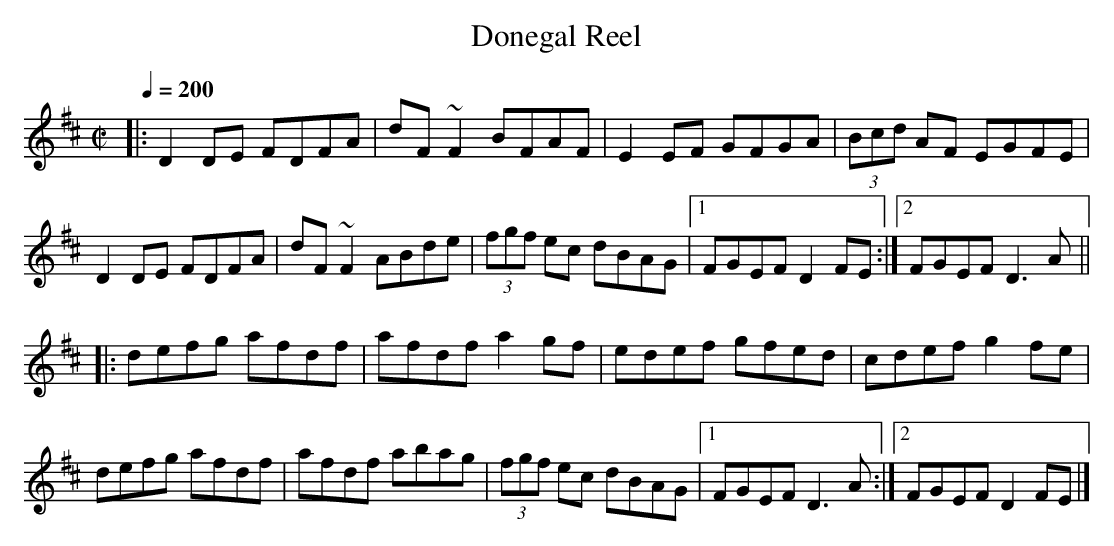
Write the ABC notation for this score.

X:1
T:Donegal Reel
M:C|
L:1/8
Q:1/4=200
K:D
|:D2DE FDFA|dF~F2 BFAF|E2EF GFGA|(3Bcd AF EGFE|
D2DE FDFA|dF~F2 ABde|(3fgf ec dBAG|1 FGEF D2FE:|2 FGEF D3A||
|:defg afdf|afdf a2gf|edef gfed|cdef g2fe|
defg afdf|afdf abag|(3fgf ec dBAG|1 FGEF D3A:|2 FGEF D2FE|]
